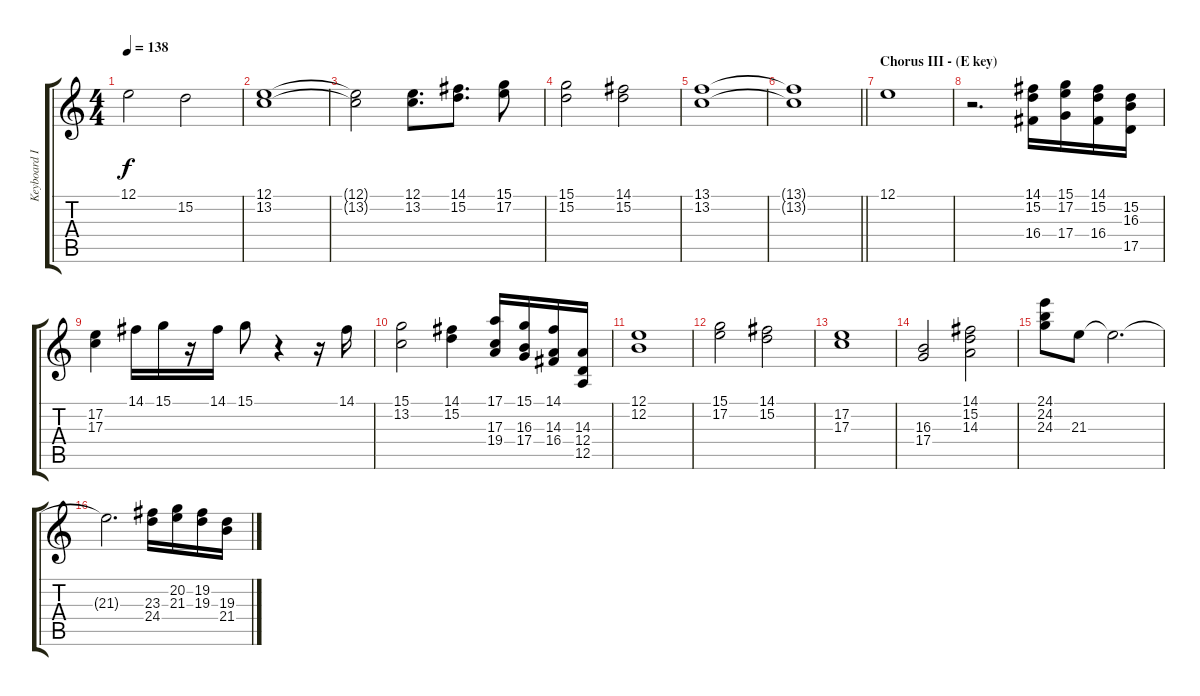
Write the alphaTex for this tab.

\track ("Keyboard I" "Keyboard I") {instrument stringensemble1}
\staff {score tabs}
\tuning (E4 B3 G3 D3 A2 E2) {hide}
\ts (4 4)
\tempo 138
\clef g2
\ks c
12.1.2{dy f} 15.2.2 |
(12.1 13.2).1 |
(12.1{t} 13.2{t}).2 (12.1 13.2).8{d} (14.1 15.2).8{d} (15.1 17.2).8 |
(15.1 15.2).2 (14.1 15.2).2 |
(13.1 13.2).1 |
\barLineRight lightlight
(13.1{t} 13.2{t}).1 |
\section ("" "Chorus III - (E key)")
12.1.1 |
r.2{d} (14.1 15.2 16.4).16 (15.1 17.2 17.4).16 (14.1 15.2 16.4).16 (15.2 16.3 17.5).16 |
(17.2 17.3).4 14.1.16 15.1.16 r.16 14.1.16 15.1.8 r.4 r.16 14.1.16 |
(15.1 13.2).2 (14.1 15.2).4 (17.1 17.3 19.4).16 (15.1 16.3 17.4).16 (14.1 14.3 16.4).16 (14.3 12.4 12.5).16 |
(12.1 12.2).1 |
(15.1 17.2).2 (14.1 15.2).2 |
(17.2 17.3).1 |
(16.3 17.4).2 (14.1 15.2 14.3).2 |
(24.1 24.2 24.3).8 21.3.8 21.3{t}.2{d} |
21.3{t}.2{d} (23.3 24.4).16 (20.2 21.3).16 (19.2 19.3).16 (19.3 21.4).16
